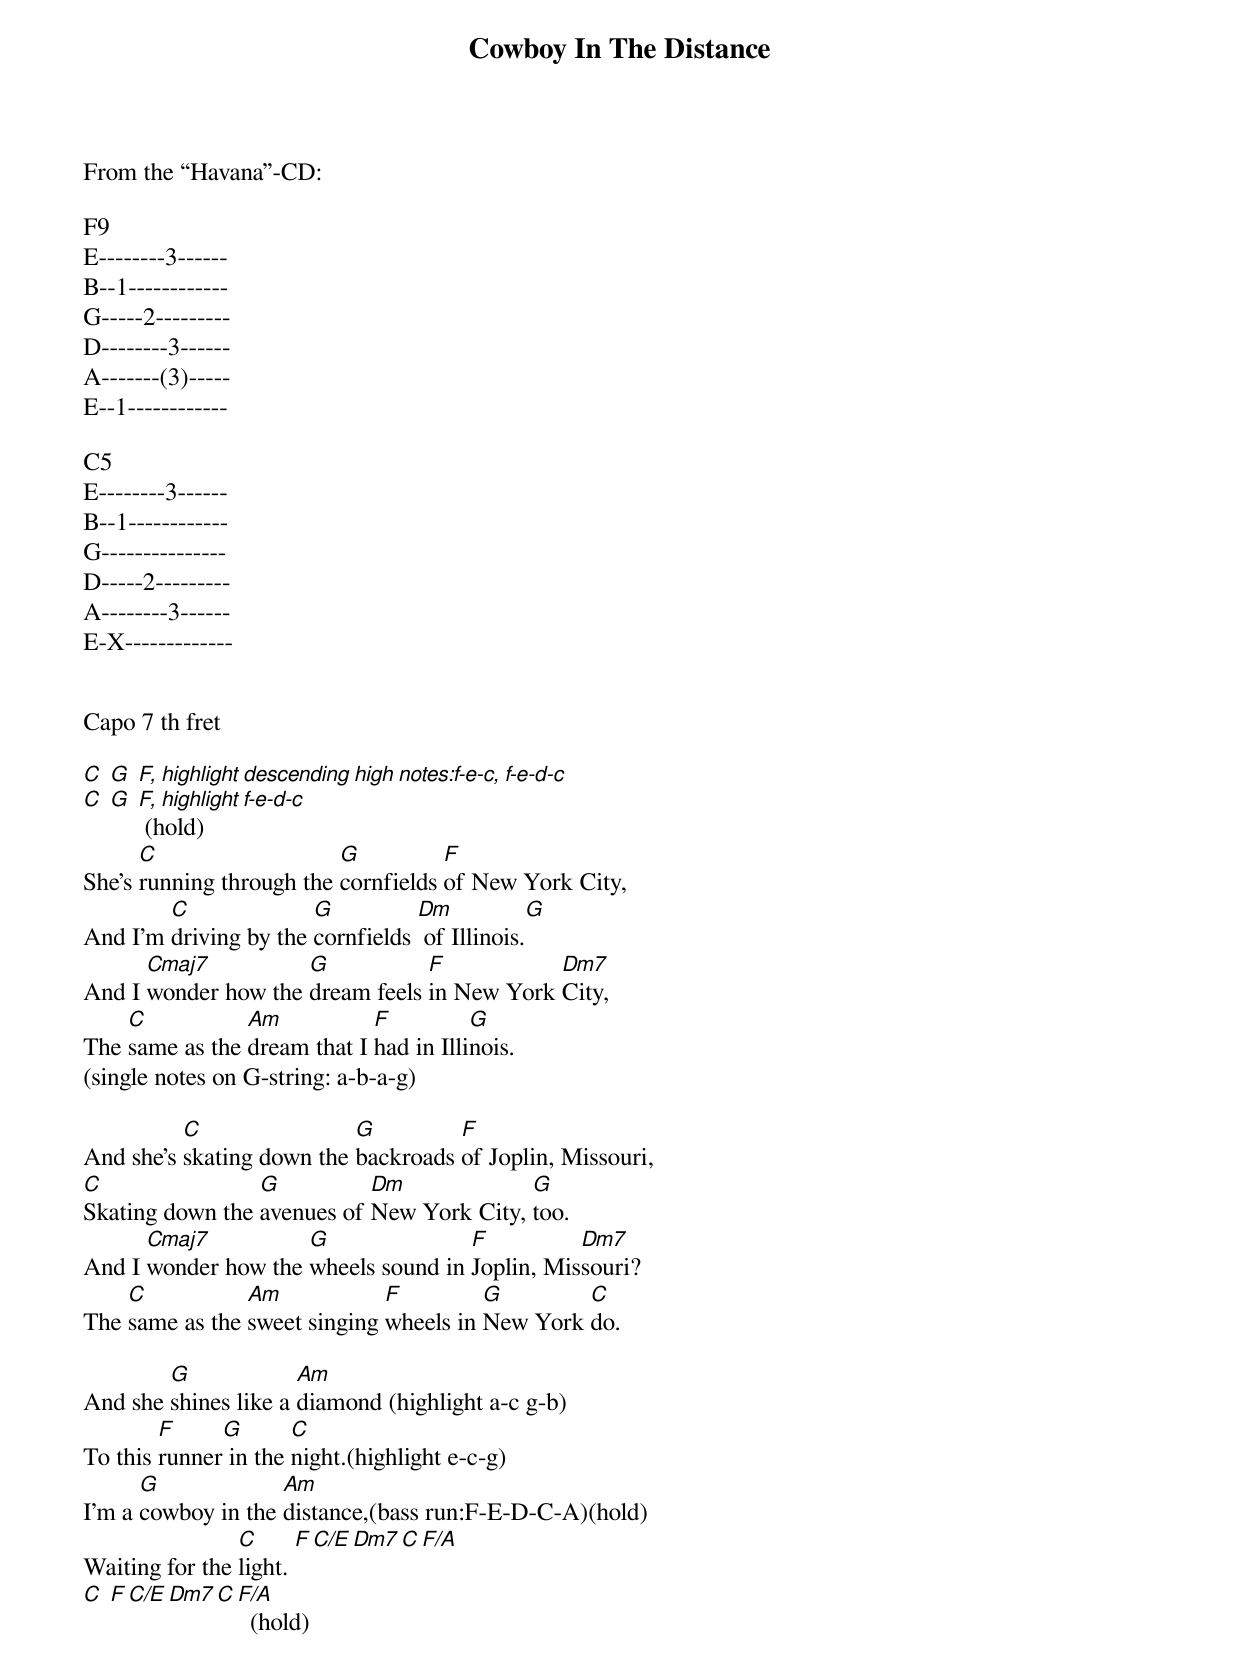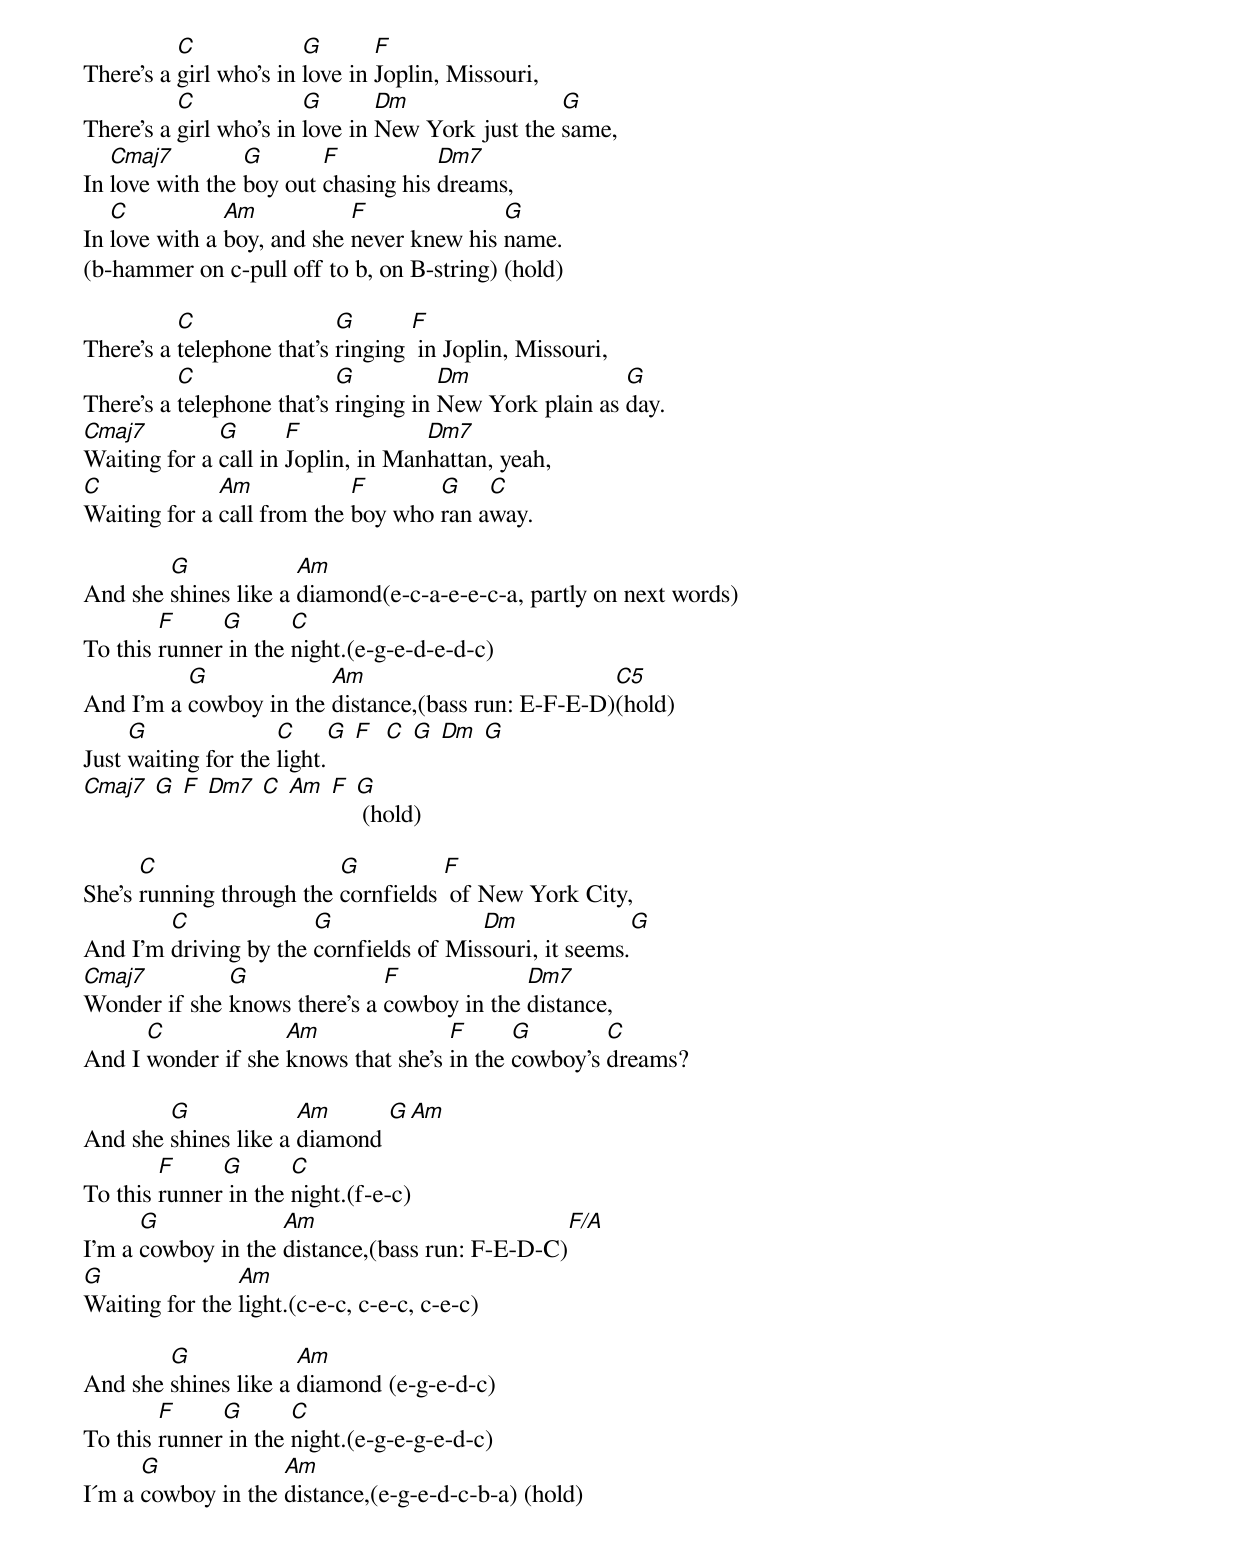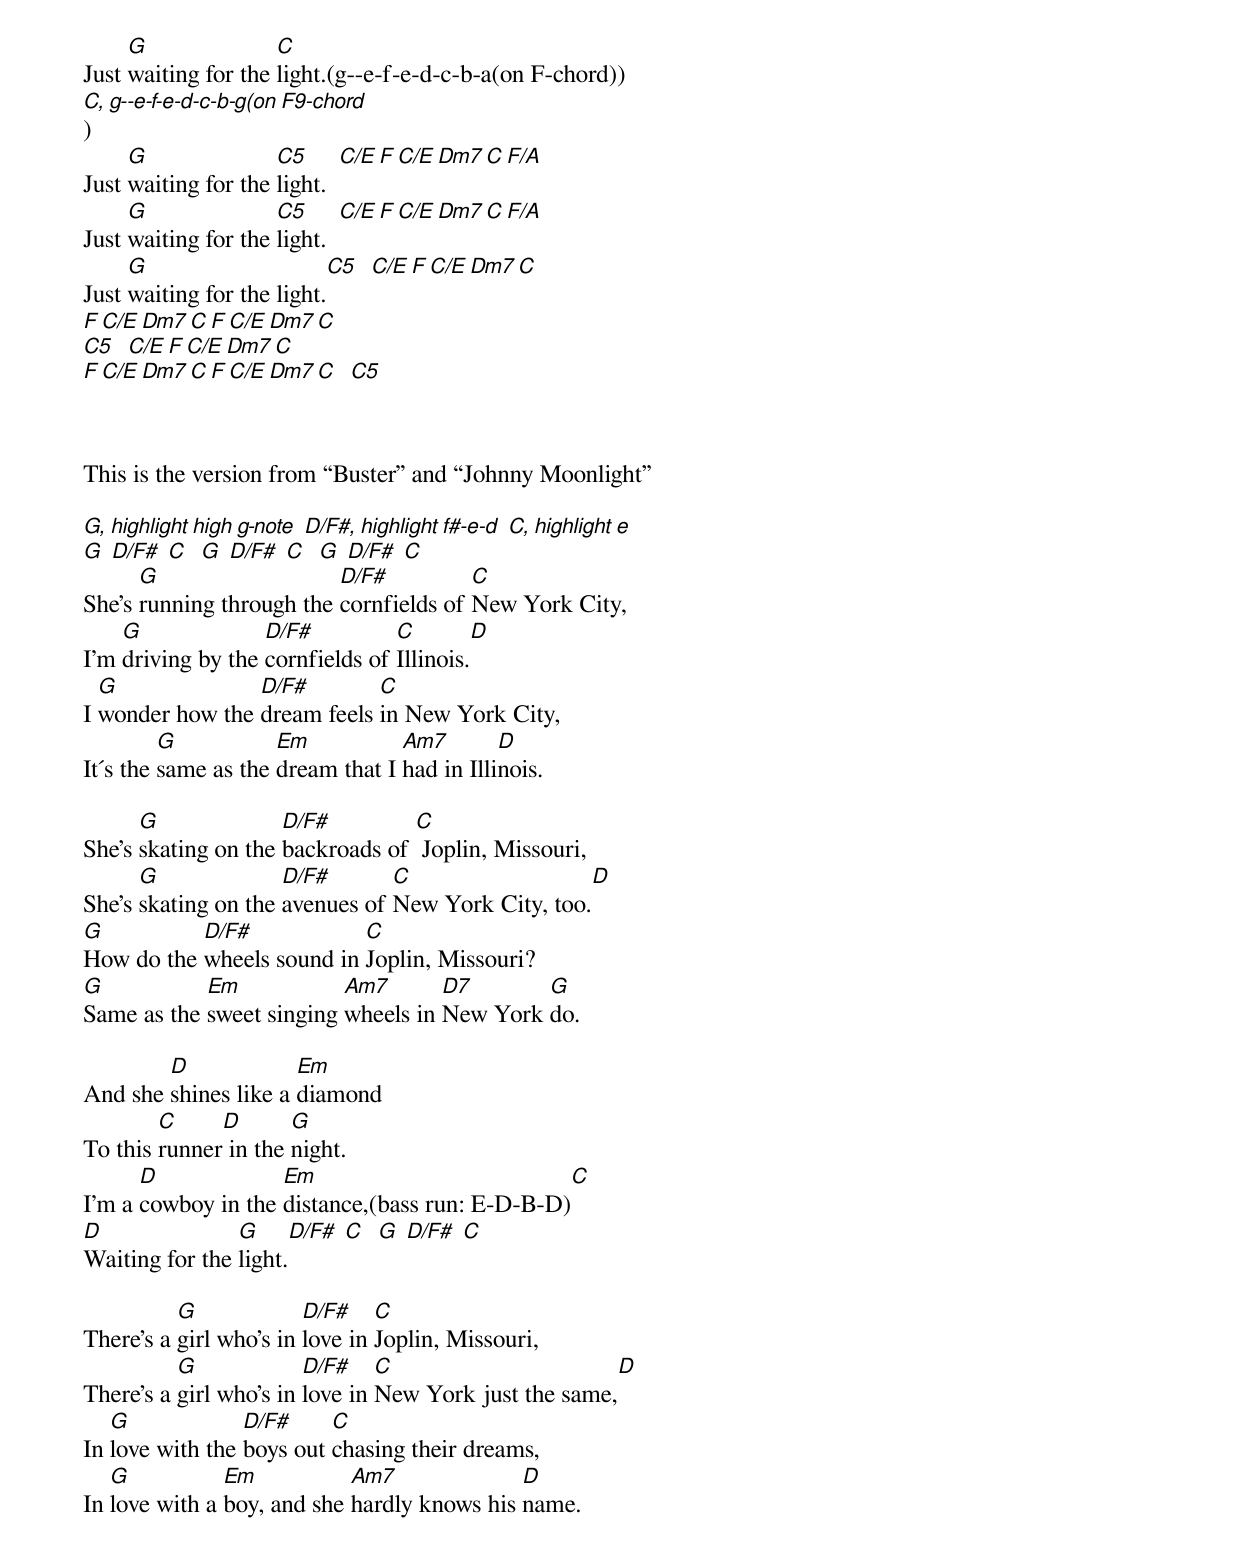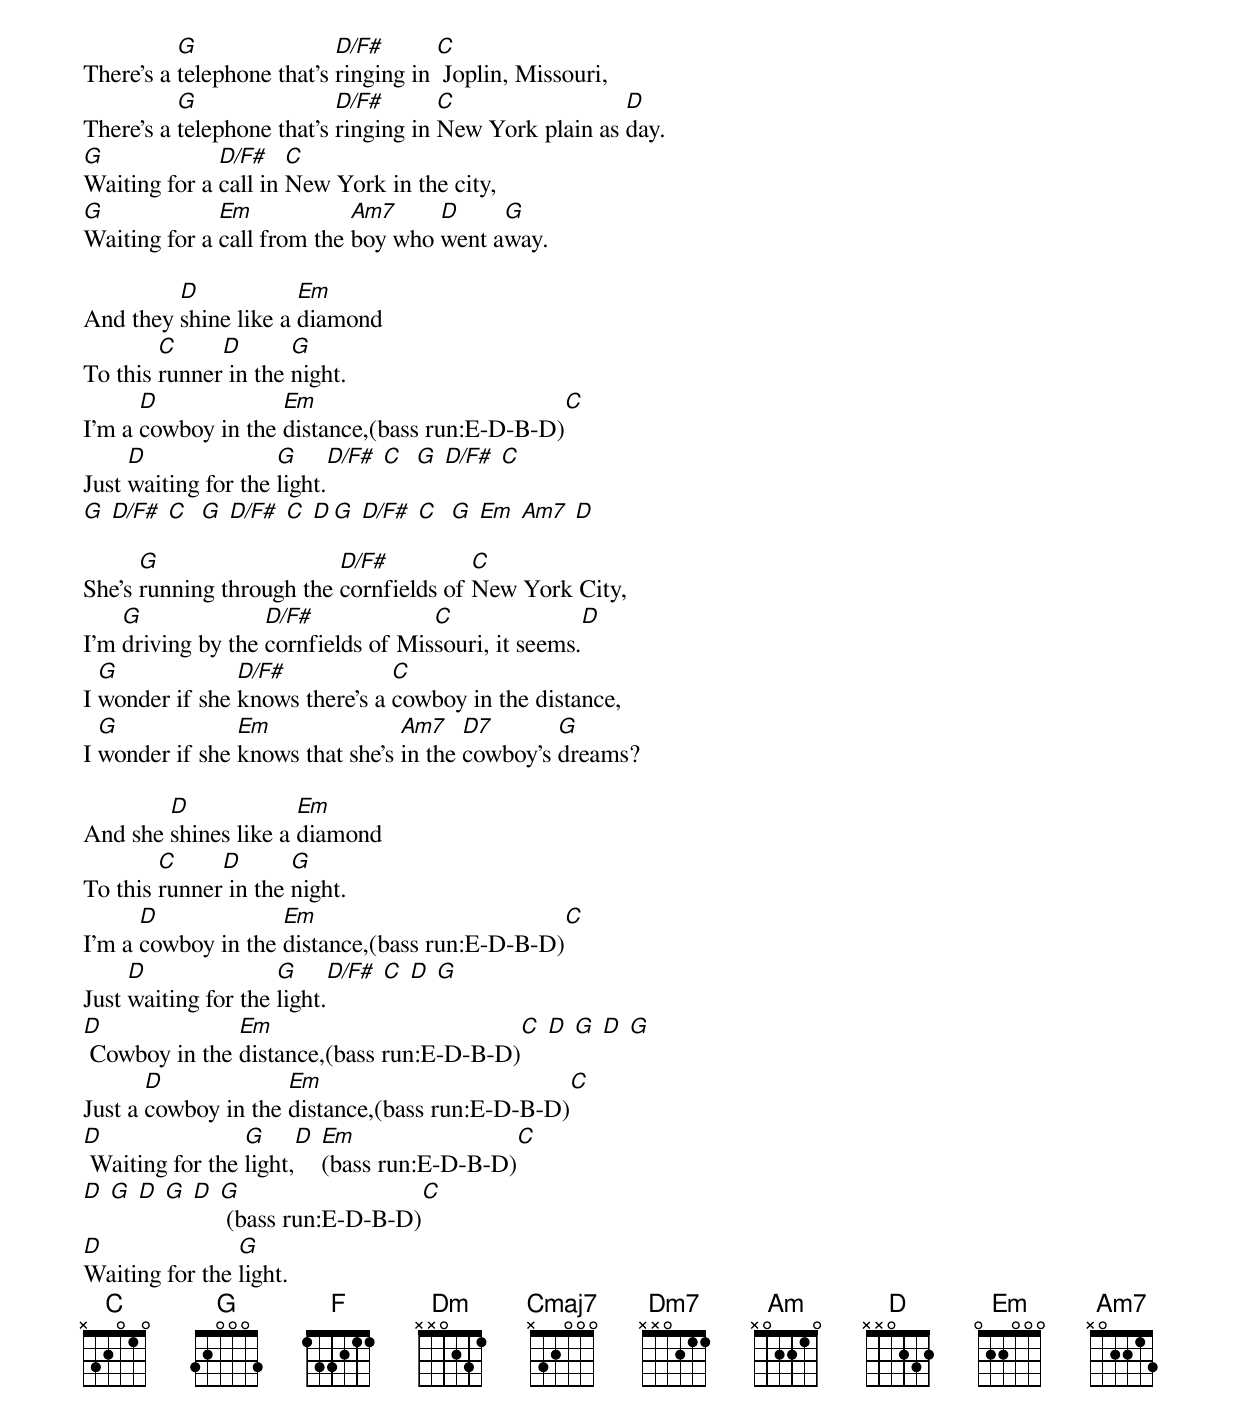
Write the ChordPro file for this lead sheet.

{title: Cowboy In The Distance}
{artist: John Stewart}
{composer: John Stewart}
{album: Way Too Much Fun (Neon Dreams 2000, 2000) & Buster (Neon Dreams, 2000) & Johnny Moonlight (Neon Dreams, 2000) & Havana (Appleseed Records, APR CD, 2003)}

From the “Havana”-CD:

F9
E--------3------
B--1------------
G-----2---------
D--------3------
A-------(3)-----
E--1------------

C5
E--------3------
B--1------------
G---------------
D-----2---------
A--------3------
E-X-------------


Capo 7 th fret

[C] [G] [F, highlight descending high notes:f-e-c, f-e-d-c]
[C] [G] [F, highlight f-e-d-c] (hold)
She's [C]running through the [G]cornfields [F]of New York City,
And I'm [C]driving by the [G]cornfields [Dm] of Illinois.[G]
And I [Cmaj7]wonder how the [G]dream feels [F]in New York [Dm7]City,
The [C]same as the [Am]dream that I [F]had in Illi[G]nois.
(single notes on G-string: a-b-a-g)

And she's [C]skating down the [G]backroads [F]of Joplin, Missouri,
[C]Skating down the [G]avenues of [Dm]New York City, [G]too.
And I [Cmaj7]wonder how the [G]wheels sound in [F]Joplin, Mis[Dm7]souri?
The [C]same as the [Am]sweet singing [F]wheels in [G]New York [C]do.

And she [G]shines like a [Am]diamond (highlight a-c g-b)
To this [F]runner[G] in the [C]night.(highlight e-c-g)
I'm a [G]cowboy in the [Am]distance,(bass run:F-E-D-C-A)(hold)
Waiting for the [C]light. [F][C/E][Dm7][C][F/A]
[C] [F][C/E][Dm7][C][F/A]  (hold)

There's a [C]girl who's in [G]love in [F]Joplin, Missouri,
There's a [C]girl who's in [G]love in [Dm]New York just the [G]same,
In [Cmaj7]love with the [G]boy out [F]chasing his [Dm7]dreams,
In [C]love with a [Am]boy, and she [F]never knew his [G]name.
(b-hammer on c-pull off to b, on B-string) (hold)

There's a [C]telephone that's [G]ringing [F] in Joplin, Missouri,
There's a [C]telephone that's [G]ringing in [Dm]New York plain as [G]day.
[Cmaj7]Waiting for a [G]call in [F]Joplin, in Man[Dm7]hattan, yeah,
[C]Waiting for a [Am]call from the [F]boy who [G]ran a[C]way.

And she [G]shines like a [Am]diamond(e-c-a-e-e-c-a, partly on next words)
To this [F]runner[G] in the [C]night.(e-g-e-d-e-d-c)
And I'm a [G]cowboy in the [Am]distance,(bass run: E-F-E-D)[C5](hold)
Just [G]waiting for the [C]light.[G] [F]  [C] [G] [Dm] [G]
[Cmaj7] [G] [F] [Dm7] [C] [Am] [F] [G] (hold)

She's [C]running through the [G]cornfields [F] of New York City,
And I'm [C]driving by the [G]cornfields of Mis[Dm]souri, it seems.[G]
[Cmaj7]Wonder if she [G]knows there's a [F]cowboy in the [Dm7]distance,
And I [C]wonder if she [Am]knows that she's [F]in the [G]cowboy's [C]dreams?

And she [G]shines like a [Am]diamond [G][Am]
To this [F]runner[G] in the [C]night.(f-e-c)
I'm a [G]cowboy in the [Am]distance,(bass run: F-E-D-C)[F/A]
[G]Waiting for the [Am]light.(c-e-c, c-e-c, c-e-c)

And she [G]shines like a [Am]diamond (e-g-e-d-c)
To this [F]runner[G] in the [C]night.(e-g-e-g-e-d-c)
I´m a [G]cowboy in the [Am]distance,(e-g-e-d-c-b-a) (hold)
Just [G]waiting for the [C]light.(g--e-f-e-d-c-b-a(on F-chord))
[C, g--e-f-e-d-c-b-g(on F9-chord])
Just [G]waiting for the [C5]light.  [C/E][F][C/E][Dm7][C][F/A]
Just [G]waiting for the [C5]light.  [C/E][F][C/E][Dm7][C][F/A]
Just [G]waiting for the light.[C5]  [C/E][F][C/E][Dm7][C]
[F][C/E][Dm7][C][F][C/E][Dm7][C]
[C5]  [C/E][F][C/E][Dm7][C]
[F][C/E][Dm7][C][F][C/E][Dm7][C]  [C5]



This is the version from “Buster” and “Johnny Moonlight”

[G, highlight high g-note] [D/F#, highlight f#-e-d] [C, highlight e]
[G] [D/F#] [C]  [G] [D/F#] [C]  [G] [D/F#] [C]
She's [G]running through the [D/F#]cornfields of [C]New York City,
I'm [G]driving by the [D/F#]cornfields of [C]Illinois.[D]
I [G]wonder how the [D/F#]dream feels [C]in New York City,
It´s the [G]same as the [Em]dream that I [Am7]had in Illi[D]nois.

She's [G]skating on the [D/F#]backroads of [C] Joplin, Missouri,
She's [G]skating on the [D/F#]avenues of [C]New York City, too.[D]
[G]How do the [D/F#]wheels sound in [C]Joplin, Missouri?
[G]Same as the [Em]sweet singing [Am7]wheels in [D7]New York [G]do.

And she [D]shines like a [Em]diamond
To this [C]runner[D] in the [G]night.
I'm a [D]cowboy in the [Em]distance,(bass run: E-D-B-D)[C]
[D]Waiting for the [G]light.[D/F#] [C]  [G] [D/F#] [C]

There's a [G]girl who's in [D/F#]love in [C]Joplin, Missouri,
There's a [G]girl who's in [D/F#]love in [C]New York just the same,[D]
In [G]love with the [D/F#]boys out [C]chasing their dreams,
In [G]love with a [Em]boy, and she [Am7]hardly knows his [D]name.

There's a [G]telephone that's [D/F#]ringing in [C] Joplin, Missouri,
There's a [G]telephone that's [D/F#]ringing in [C]New York plain as [D]day.
[G]Waiting for a [D/F#]call in [C]New York in the city,
[G]Waiting for a [Em]call from the [Am7]boy who [D]went a[G]way.

And they [D]shine like a [Em]diamond
To this [C]runner[D] in the [G]night.
I'm a [D]cowboy in the [Em]distance,(bass run:E-D-B-D)[C]
Just [D]waiting for the [G]light.[D/F#] [C]  [G] [D/F#] [C]
[G] [D/F#] [C]  [G] [D/F#] [C] [D][G] [D/F#] [C]  [G] [Em] [Am7] [D]

She's [G]running through the [D/F#]cornfields of [C]New York City,
I'm [G]driving by the [D/F#]cornfields of Mis[C]souri, it seems.[D]
I [G]wonder if she [D/F#]knows there's a [C]cowboy in the distance,
I [G]wonder if she [Em]knows that she's [Am7]in the [D7]cowboy's [G]dreams?

And she [D]shines like a [Em]diamond
To this [C]runner[D] in the [G]night.
I'm a [D]cowboy in the [Em]distance,(bass run:E-D-B-D)[C]
Just [D]waiting for the [G]light.[D/F#] [C] [D] [G]
[D] Cowboy in the [Em]distance,(bass run:E-D-B-D)[C] [D] [G] [D] [G]
Just a [D]cowboy in the [Em]distance,(bass run:E-D-B-D)[C]
[D] Waiting for the [G]light,[D] [Em](bass run:E-D-B-D)[C]
[D] [G] [D] [G] [D] [G] (bass run:E-D-B-D)[C]
[D]Waiting for the [G]light.
